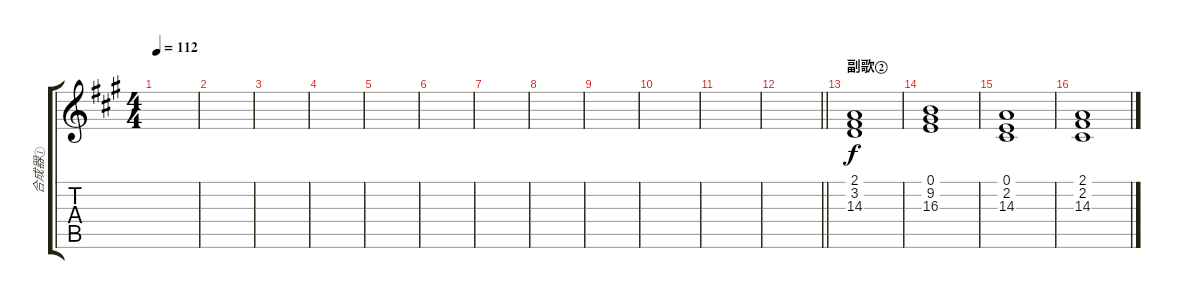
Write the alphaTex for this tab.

\track ("合成器①" "合成器①") {instrument synthvoice}
\staff {score tabs}
\tuning (E4 B3 G3 D3 A2 E2) {hide}
\ts (4 4)
\tempo 112
\clef g2
\ks a
|
|
|
|
|
|
|
|
|
|
|
\barLineRight lightlight
|
\section ("" "副歌②")
(2.1 3.2 14.3).1 |
(0.1 9.2 16.3).1 |
(0.1 2.2 14.3).1 |
(2.1 2.2 14.3).1
